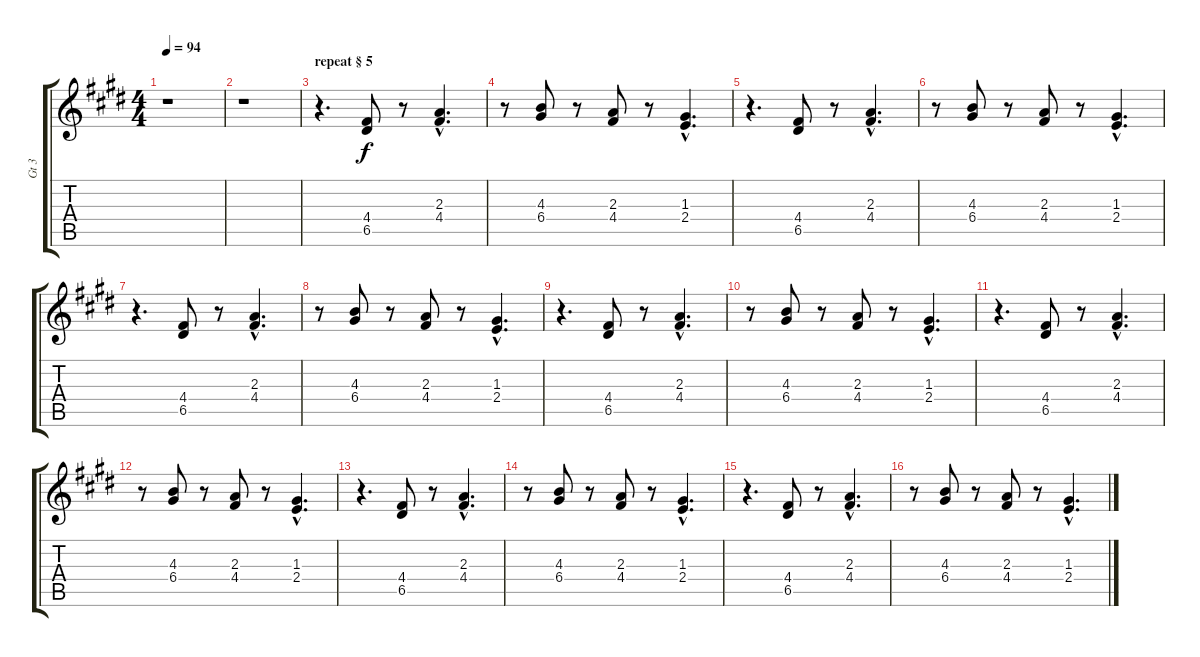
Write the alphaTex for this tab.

\track ("Gt 3" "Gt 3") {instrument acousticguitarsteel}
\staff {score tabs}
\tuning (E4 B3 G3 D3 A2 E2) {hide}
\ts (4 4)
\tempo 94
\clef g2
\ks e
r.1{dy f} |
r.1 |
\section ("" "repeat § 5")
r.4{d} (4.4 6.5).8 r.8 (2.3{hac} 4.4{hac}).4{d} |
r.8 (4.3 6.4).8 r.8 (2.3 4.4).8 r.8 (1.3{hac} 2.4{hac}).4{d} |
r.4{d} (4.4 6.5).8 r.8 (2.3{hac} 4.4{hac}).4{d} |
r.8 (4.3 6.4).8 r.8 (2.3 4.4).8 r.8 (1.3{hac} 2.4{hac}).4{d} |
r.4{d} (4.4 6.5).8 r.8 (2.3{hac} 4.4{hac}).4{d} |
r.8 (4.3 6.4).8 r.8 (2.3 4.4).8 r.8 (1.3{hac} 2.4{hac}).4{d} |
r.4{d} (4.4 6.5).8 r.8 (2.3{hac} 4.4{hac}).4{d} |
r.8 (4.3 6.4).8 r.8 (2.3 4.4).8 r.8 (1.3{hac} 2.4{hac}).4{d} |
r.4{d} (4.4 6.5).8 r.8 (2.3{hac} 4.4{hac}).4{d} |
r.8 (4.3 6.4).8 r.8 (2.3 4.4).8 r.8 (1.3{hac} 2.4{hac}).4{d} |
r.4{d} (4.4 6.5).8 r.8 (2.3{hac} 4.4{hac}).4{d} |
r.8 (4.3 6.4).8 r.8 (2.3 4.4).8 r.8 (1.3{hac} 2.4{hac}).4{d} |
r.4{d} (4.4 6.5).8 r.8 (2.3{hac} 4.4{hac}).4{d} |
r.8 (4.3 6.4).8 r.8 (2.3 4.4).8 r.8 (1.3{hac} 2.4{hac}).4{d}
